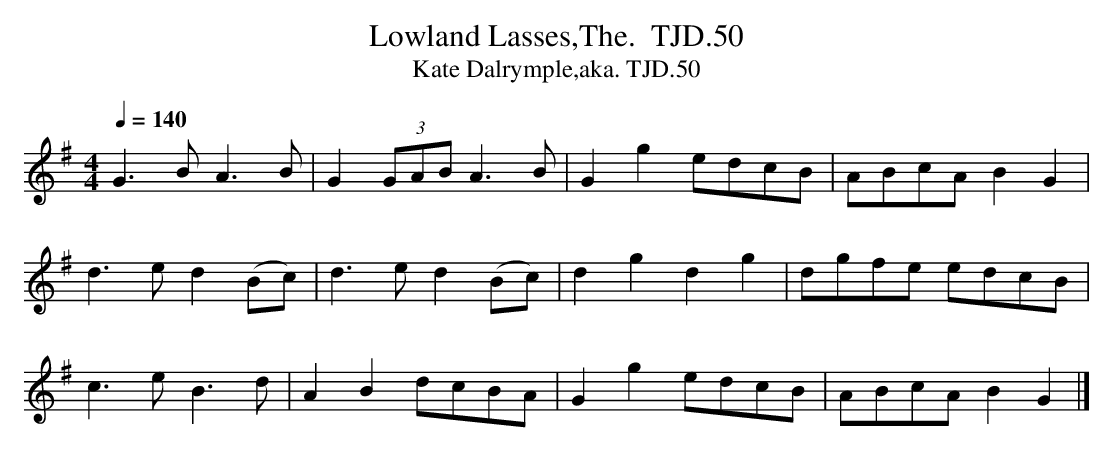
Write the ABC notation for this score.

X:1
T:Lowland Lasses,The.  TJD.50
T:Kate Dalrymple,aka. TJD.50
L:1/8
M:4/4
Q:1/4=140
K:G
G2>B2 A2>B2|G2(3GAB A2>B2|G2g2edcB|ABcAB2G2|!
d2>e2d2(Bc)|d2>e2d2(Bc)|d2g2d2g2|dgfe edcB|!
c2>e2B2>d2|A2B2 dcBA|G2g2edcB|ABcAB2G2|]
